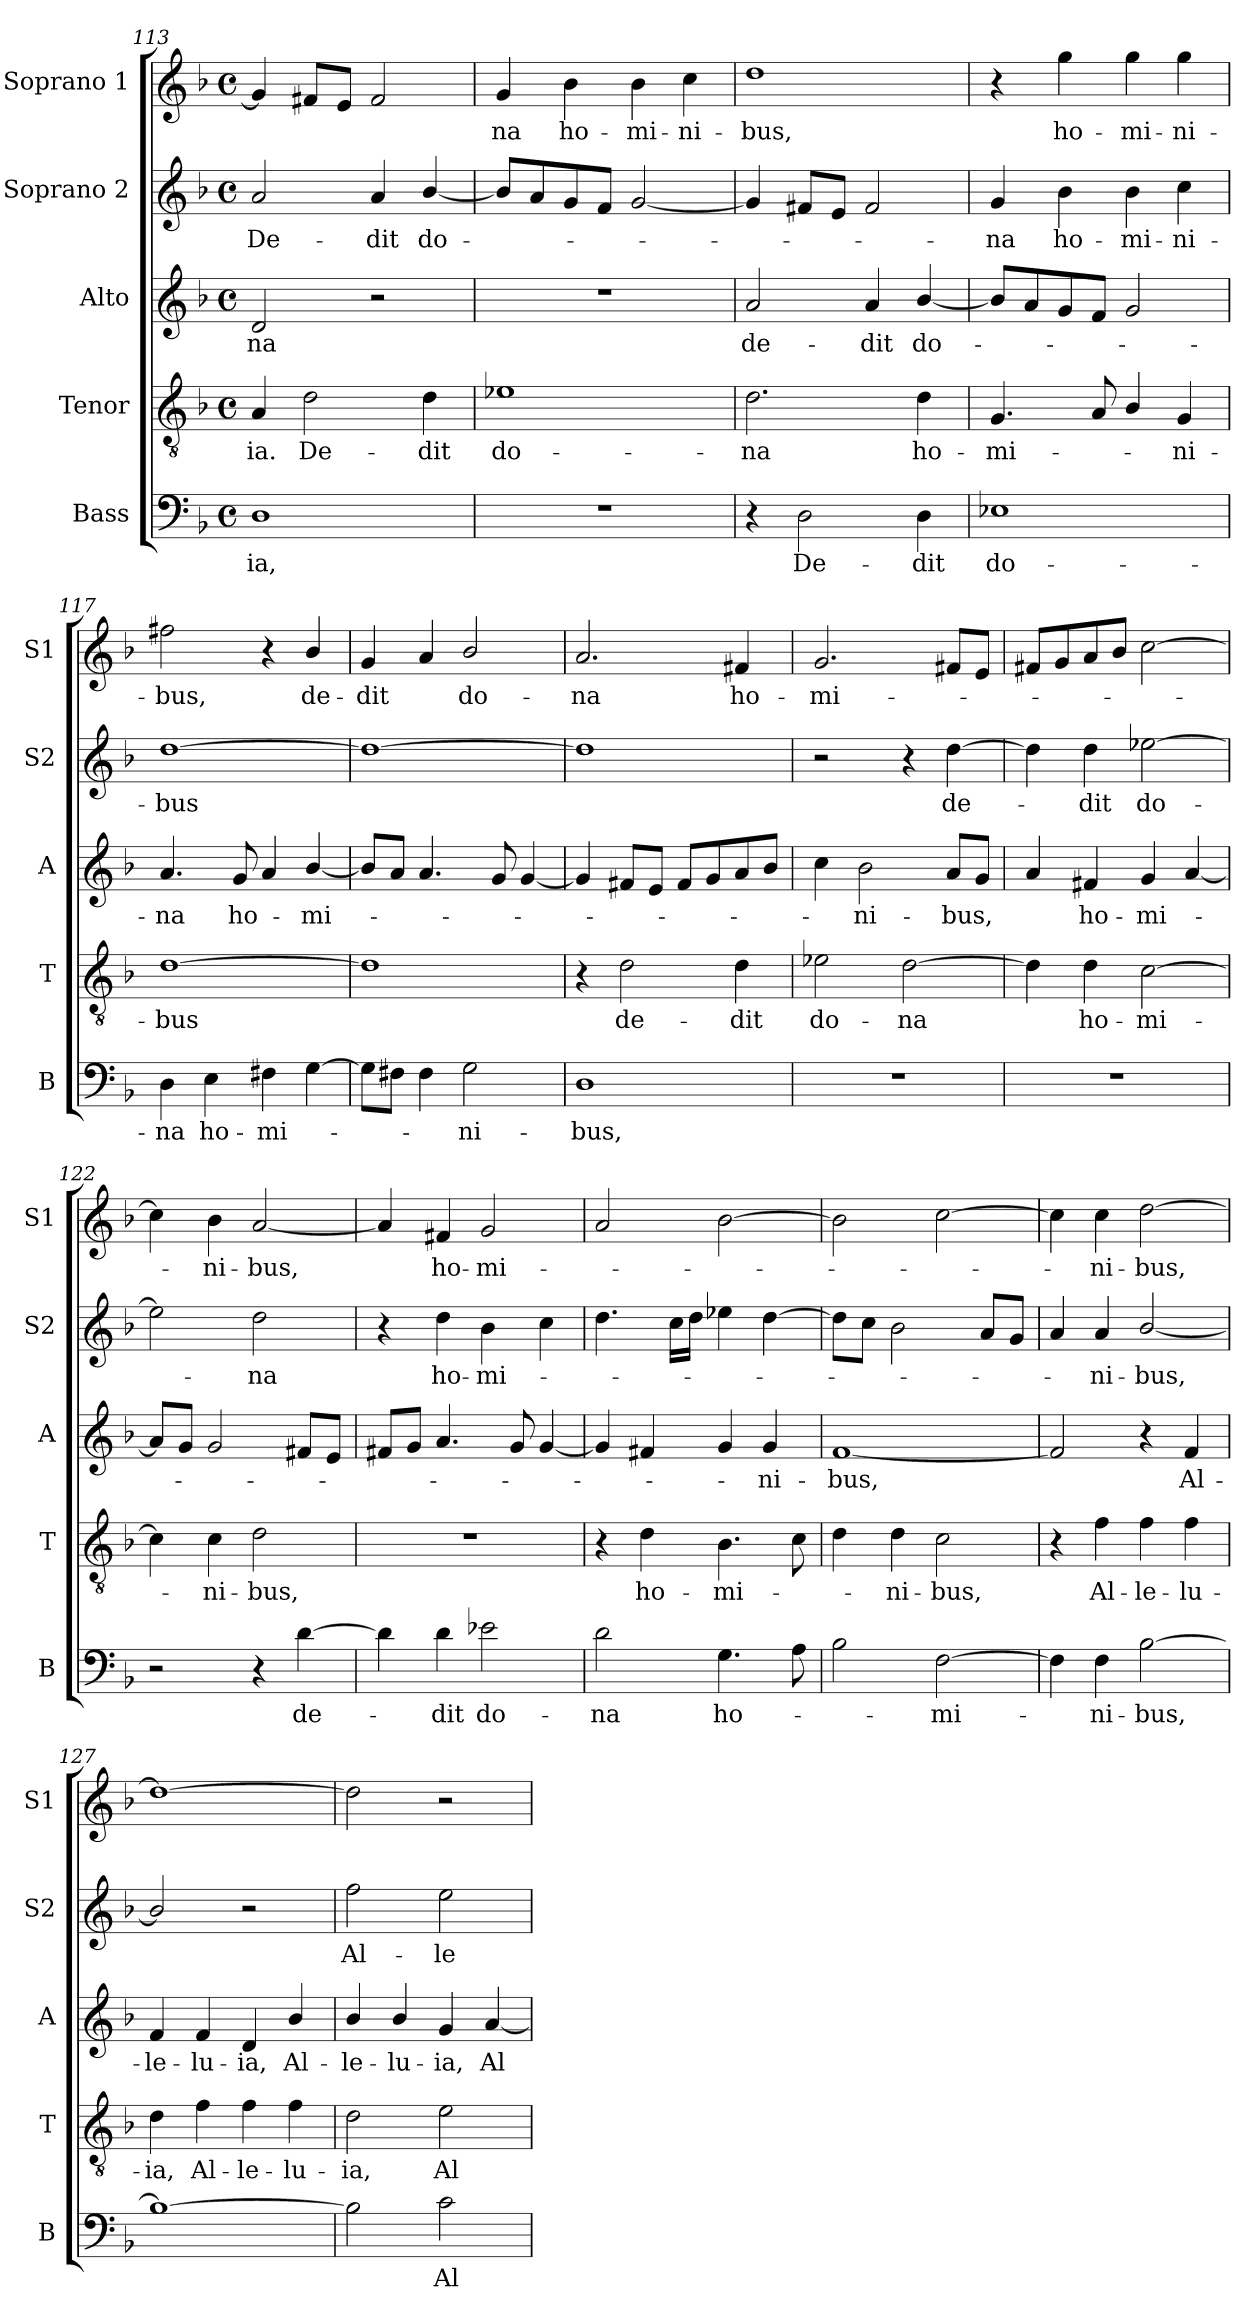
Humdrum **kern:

**kern	**text	**kern	**text	**kern	**text	**kern	**text	**kern	**text
*part5	*part5	*part4	*part4	*part3	*part3	*part2	*part2	*part1	*part1
*staff5	*staff5	*staff4	*staff4	*staff3	*staff3	*staff2	*staff2	*staff1	*staff1
*I"Bass	*	*I"Tenor	*	*I"Alto	*	*I"Soprano 2	*	*I"Soprano 1	*
*I'B	*	*I'T	*	*I'A	*	*I'S2	*	*I'S1	*
*clefF4	*	*clefGv2	*	*clefG2	*	*clefG2	*	*clefG2	*
*k[b-]	*	*k[b-]	*	*k[b-]	*	*k[b-]	*	*k[b-]	*
*F:	*	*F:	*	*F:	*	*F:	*	*F:	*
*M4/4	*	*M4/4	*	*M4/4	*	*M4/4	*	*M4/4	*
*met(c)	*	*met(c)	*	*met(c)	*	*met(c)	*	*met(c)	*
=113	=113	=113	=113	=113	=113	=113	=113	=113	=113
!	!LO:LY:b	!	!LO:LY:b	!	!LO:LY:b	!	!LO:LY:b	!	!
1D	-ia,	4A/	-ia.	2d/	-na	2a/	De-	4g/]	.
!	!	!	!LO:LY:b	!	!	!	!	!	!
.	.	2d\	De-	.	.	.	.	8f#X/L	.
.	.	.	.	.	.	.	.	8e/J	.
!	!	!	!	!	!	!	!LO:LY:b	!	!
.	.	.	.	2r	.	4a/	-dit	2f#/	.
!	!	!	!LO:LY:b	!	!	!	!LO:LY:b	!	!
.	.	4d\	-dit	.	.	[4b-/	do-	.	.
!!LO:PB:g=z
=114	=114	=114	=114	=114	=114	=114	=114	=114	=114
!	!	!	!LO:LY:b	!	!	!	!LO:LY:b	!	!LO:LY:b
1r	.	1e-X	do-	1r	.	8b-/L]	-­-	4g/	-na
.	.	.	.	.	.	8a/	.	.	.
!	!	!	!	!	!	!	!	!	!LO:LY:b
.	.	.	.	.	.	8g/	.	4b-\	ho-
.	.	.	.	.	.	8f/J	.	.	.
!	!	!	!	!	!	!	!	!	!LO:LY:b
.	.	.	.	.	.	[2g/	.	4b-\	-mi-
!	!	!	!	!	!	!	!	!	!LO:LY:b
.	.	.	.	.	.	.	.	4cc\	-ni-
=115	=115	=115	=115	=115	=115	=115	=115	=115	=115
!	!	!	!LO:LY:b	!	!LO:LY:b	!	!	!	!LO:LY:b
4r	.	2.d\	-na	2a/	de-	4g/]	.	1dd	-bus,
!	!LO:LY:b	!	!	!	!	!	!	!	!
2D\	De-	.	.	.	.	8f#X/L	.	.	.
.	.	.	.	.	.	8e/J	.	.	.
!	!	!	!	!	!LO:LY:b	!	!	!	!
.	.	.	.	4a/	-dit	2f#/	.	.	.
!	!LO:LY:b	!	!LO:LY:b	!	!LO:LY:b	!	!	!	!
4D\	-dit	4d\	ho-	[4b-/	do-	.	.	.	.
=116	=116	=116	=116	=116	=116	=116	=116	=116	=116
!	!LO:LY:b	!	!LO:LY:b	!	!	!	!LO:LY:b	!	!
1E-X	do-	4.G/	-mi-	8b-/L]	.	4g/	-na	4r	.
.	.	.	.	8a/	.	.	.	.	.
!	!	!	!	!	!	!	!LO:LY:b	!	!LO:LY:b
.	.	.	.	8g/	.	4b-\	ho-	4gg\	ho-
.	.	8A/	.	8f/J	.	.	.	.	.
!	!	!	!	!	!	!	!LO:LY:b	!	!LO:LY:b
.	.	4B-/	.	2g/	.	4b-\	-mi-	4gg\	-mi-
!	!	!	!LO:LY:b	!	!	!	!LO:LY:b	!	!LO:LY:b
.	.	4G/	-ni-	.	.	4cc\	-ni-	4gg\	-ni-
=117	=117	=117	=117	=117	=117	=117	=117	=117	=117
!	!LO:LY:b	!	!LO:LY:b	!	!LO:LY:b	!	!LO:LY:b	!	!LO:LY:b
4D\	-na	[1d	-bus	4.a/	-na	[1dd	-bus	2ff#X\	-bus,
!	!LO:LY:b	!	!	!	!	!	!	!	!
4E\	ho-	.	.	.	.	.	.	.	.
!	!	!	!	!	!LO:LY:b	!	!	!	!
.	.	.	.	8g/	ho-	.	.	.	.
!	!LO:LY:b	!	!	!	!	!	!	!	!
4F#X\	-mi-	.	.	4a/	.	.	.	4r	.
!	!	!	!	!	!LO:LY:b	!	!	!	!LO:LY:b
[4G\	.	.	.	[4b-/	-mi-	.	.	4b-/	de-
=118	=118	=118	=118	=118	=118	=118	=118	=118	=118
!	!	!	!	!	!	!	!	!	!LO:LY:b
8G\L]	.	1d]	.	8b-/L]	.	1dd_	.	4g/	-dit
8F#X\J	.	.	.	8a/J	.	.	.	.	.
4F#\	.	.	.	4.a/	.	.	.	4a/	.
!	!LO:LY:b	!	!	!	!	!	!	!	!LO:LY:b
2G\	-ni-	.	.	.	.	.	.	2b-/	do-
.	.	.	.	8g/	.	.	.	.	.
.	.	.	.	[4g/	.	.	.	.	.
=119	=119	=119	=119	=119	=119	=119	=119	=119	=119
!	!LO:LY:b	!	!	!	!	!	!	!	!LO:LY:b
1D	-bus,	4r	.	4g/]	.	1dd]	.	2.a/	-na
!	!	!	!LO:LY:b	!	!	!	!	!	!
.	.	2d\	de-	8f#X/L	.	.	.	.	.
.	.	.	.	8e/J	.	.	.	.	.
.	.	.	.	8f#/L	.	.	.	.	.
.	.	.	.	8g/	.	.	.	.	.
!	!	!	!LO:LY:b	!	!	!	!	!	!LO:LY:b
.	.	4d\	-dit	8a/	.	.	.	4f#X/	ho-
.	.	.	.	8b-/J	.	.	.	.	.
=120	=120	=120	=120	=120	=120	=120	=120	=120	=120
!	!	!	!LO:LY:b	!	!	!	!	!	!LO:LY:b
1r	.	2e-X\	do-	4cc\	.	2r	.	2.g/	-mi-
!	!	!	!	!	!LO:LY:b	!	!	!	!
.	.	.	.	2b-\	-ni-	.	.	.	.
!	!	!	!LO:LY:b	!	!	!	!	!	!
.	.	[2d\	-na	.	.	4r	.	.	.
!	!	!	!	!	!LO:LY:b	!	!LO:LY:b	!	!
.	.	.	.	8a/L	-bus,	[4dd\	de-	8f#X/L	.
.	.	.	.	8g/J	.	.	.	8e/J	.
=121	=121	=121	=121	=121	=121	=121	=121	=121	=121
1r	.	4d\]	.	4a/	.	4dd\]	.	8f#X/L	.
.	.	.	.	.	.	.	.	8g/	.
!	!	!	!LO:LY:b	!	!LO:LY:b	!	!LO:LY:b	!	!
.	.	4d\	ho-	4f#X/	ho-	4dd\	-dit	8a/	.
.	.	.	.	.	.	.	.	8b-/J	.
!	!	!	!LO:LY:b	!	!LO:LY:b	!	!LO:LY:b	!	!
.	.	[2c\	-mi-	4g/	-mi-	[2ee-X\	do-	[2cc\	.
.	.	.	.	[4a/	.	.	.	.	.
=122	=122	=122	=122	=122	=122	=122	=122	=122	=122
2r	.	4c\]	.	8a/L]	.	2ee-\]	.	4cc\]	.
.	.	.	.	8g/J	.	.	.	.	.
!	!	!	!LO:LY:b	!	!	!	!	!	!LO:LY:b
.	.	4c\	-ni-	2g/	.	.	.	4b-\	-ni-
!	!	!	!LO:LY:b	!	!	!	!LO:LY:b	!	!LO:LY:b
4r	.	2d\	-bus,	.	.	2dd\	-na	[2a/	-bus,
!	!LO:LY:b	!	!	!	!	!	!	!	!
[4d\	de-	.	.	8f#X/L	.	.	.	.	.
.	.	.	.	8e/J	.	.	.	.	.
!!LO:LB:g=z
=123	=123	=123	=123	=123	=123	=123	=123	=123	=123
!	!	!	!	!	!LO:LY:b	!	!	!	!
4d\]	.	1r	.	8f#X/L	-­-	4r	.	4a/]	.
.	.	.	.	8g/J	.	.	.	.	.
!	!LO:LY:b	!	!	!	!	!	!LO:LY:b	!	!LO:LY:b
4d\	-dit	.	.	4.a/	.	4dd\	ho-	4f#X/	ho-
!	!LO:LY:b	!	!	!	!	!	!LO:LY:b	!	!LO:LY:b
2e-X\	do-	.	.	.	.	4b-\	-mi-	2g/	-mi-
.	.	.	.	8g/	.	.	.	.	.
.	.	.	.	[4g/	.	4cc\	.	.	.
=124	=124	=124	=124	=124	=124	=124	=124	=124	=124
!	!LO:LY:b	!	!	!	!	!	!	!	!
2d\	-na	4r	.	4g/]	.	4.dd\	.	2a/	.
!	!	!	!LO:LY:b	!	!	!	!	!	!
.	.	4d\	ho-	4f#X/	.	.	.	.	.
.	.	.	.	.	.	16cc\LL	.	.	.
.	.	.	.	.	.	16dd\JJ	.	.	.
!	!LO:LY:b	!	!LO:LY:b	!	!	!	!	!	!
4.G\	ho-	4.B-\	-mi-	4g/	.	4ee-X\	.	[2b-\	.
!	!	!	!	!	!LO:LY:b	!	!	!	!
.	.	.	.	4g/	-ni-	[4dd\	.	.	.
8A\	.	8c\	.	.	.	.	.	.	.
=125	=125	=125	=125	=125	=125	=125	=125	=125	=125
!	!	!	!	!	!LO:LY:b	!	!	!	!
2B-\	.	4d\	.	[1f	-bus,	8dd\L]	.	2b-\]	.
.	.	.	.	.	.	8cc\J	.	.	.
!	!	!	!LO:LY:b	!	!	!	!	!	!
.	.	4d\	-ni-	.	.	2b-\	.	.	.
!	!LO:LY:b	!	!LO:LY:b	!	!	!	!	!	!
[2F\	-mi-	2c\	-bus,	.	.	.	.	[2cc\	.
.	.	.	.	.	.	8a/L	.	.	.
.	.	.	.	.	.	8g/J	.	.	.
=126	=126	=126	=126	=126	=126	=126	=126	=126	=126
4F\]	.	4r	.	2f/]	.	4a/	.	4cc\]	.
!	!LO:LY:b	!	!LO:LY:b	!	!	!	!LO:LY:b	!	!LO:LY:b
4F\	-ni-	4f\	Al-	.	.	4a/	-ni-	4cc\	-ni-
!	!LO:LY:b	!	!LO:LY:b	!	!	!	!LO:LY:b	!	!LO:LY:b
[2B-\	-bus,	4f\	-le-	4r	.	[2b-/	-bus,	[2dd\	-bus,
!	!	!	!LO:LY:b	!	!LO:LY:b	!	!	!	!
.	.	4f\	-lu-	4f/	Al-	.	.	.	.
=127	=127	=127	=127	=127	=127	=127	=127	=127	=127
!	!	!	!LO:LY:b	!	!LO:LY:b	!	!	!	!
1B-_	.	4d\	-ia,	4f/	-le-	2b-/]	.	1dd_	.
!	!	!	!LO:LY:b	!	!LO:LY:b	!	!	!	!
.	.	4f\	Al-	4f/	-lu-	.	.	.	.
!	!	!	!LO:LY:b	!	!LO:LY:b	!	!	!	!
.	.	4f\	-le-	4d/	-ia,	2r	.	.	.
!	!	!	!LO:LY:b	!	!LO:LY:b	!	!	!	!
.	.	4f\	-lu-	4b-/	Al-	.	.	.	.
=128	=128	=128	=128	=128	=128	=128	=128	=128	=128
!	!	!	!LO:LY:b	!	!LO:LY:b	!	!LO:LY:b	!	!
2B-\]	.	2d\	-ia,	4b-/	-le-	2ff\	Al-	2dd\]	.
!	!	!	!	!	!LO:LY:b	!	!	!	!
.	.	.	.	4b-/	-lu-	.	.	.	.
!	!LO:LY:b	!	!LO:LY:b	!	!LO:LY:b	!	!LO:LY:b	!	!
2c\	Al-	2e\	Al-	4g/	-ia,	2ee\	-le-	2r	.
!	!	!	!	!	!LO:LY:b	!	!	!	!
.	.	.	.	[4a/	Al-	.	.	.	.
=	=	=	=	=	=	=	=	=	=
*-	*-	*-	*-	*-	*-	*-	*-	*-	*-
